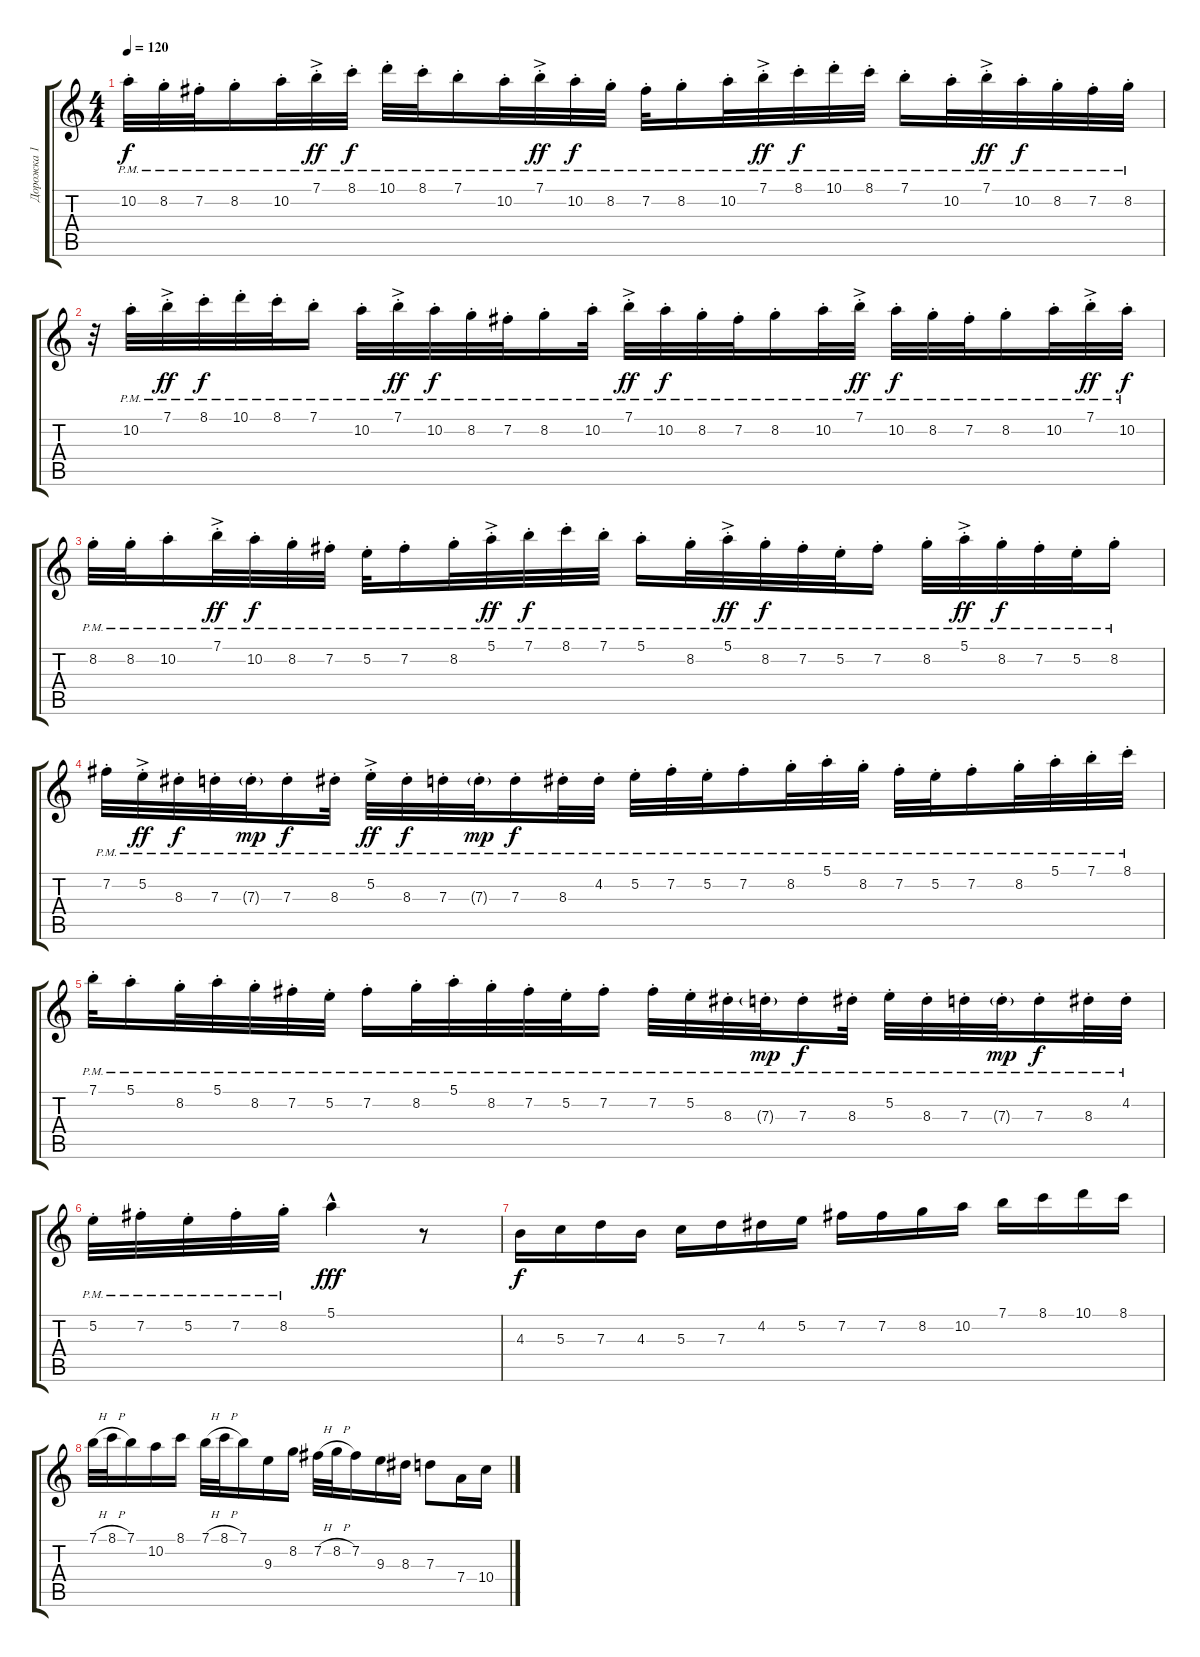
\track ("Дорожка 1" "Дорожка 1") {instrument acousticguitarsteel}
\staff {score tabs}
\tuning (E4 B3 G3 D3 A2 E2) {hide}
\ts (4 4)
\tempo 120
\clef g2
\ks c
10.2{pm st}.32{dy f} 8.2{pm st}.32 7.2{pm st}.32 8.2{pm st}.16 10.2{pm st}.32 7.1{ac pm st}.32{dy ff} 8.1{pm st}.32{dy f} 10.1{pm st}.32 8.1{pm st}.32 7.1{pm st}.16 10.2{pm st}.32 7.1{ac pm st}.32{dy ff} 10.2{pm st}.32{dy f} 8.2{pm st}.32 7.2{pm st}.32 8.2{pm st}.16 10.2{pm st}.32 7.1{ac pm st}.32{dy ff} 8.1{pm st}.32{dy f} 10.1{pm st}.32 8.1{pm st}.32 7.1{pm st}.16 10.2{pm st}.32 7.1{ac pm st}.32{dy ff} 10.2{pm st}.32{dy f} 8.2{pm st}.32 7.2{pm st}.32 8.2{pm st}.32 |
r.32 10.2{pm st}.32 7.1{ac pm st}.32{dy ff} 8.1{pm st}.32{dy f} 10.1{pm st}.32 8.1{pm st}.32 7.1{pm st}.16 10.2{pm st}.32 7.1{ac pm st}.32{dy ff} 10.2{pm st}.32{dy f} 8.2{pm st}.32 7.2{pm st}.32 8.2{pm st}.16 10.2{pm st}.32 7.1{ac pm st}.32{dy ff} 10.2{pm st}.32{dy f} 8.2{pm st}.32 7.2{pm st}.32 8.2{pm st}.16 10.2{pm st}.32 7.1{ac pm st}.32{dy ff} 10.2{pm st}.32{dy f} 8.2{pm st}.32 7.2{pm st}.32 8.2{pm st}.16 10.2{pm st}.32 7.1{ac pm st}.32{dy ff} 10.2{pm st}.32{dy f} |
8.2{pm st}.32 8.2{pm st}.32 10.2{pm st}.16 7.1{ac pm st}.32{dy ff} 10.2{pm st}.32{dy f} 8.2{pm st}.32 7.2{pm st}.32 5.2{pm st}.32 7.2{pm st}.16 8.2{pm st}.32 5.1{ac pm st}.32{dy ff} 7.1{pm st}.32{dy f} 8.1{pm st}.32 7.1{pm st}.32 5.1{pm st}.16 8.2{pm st}.32 5.1{ac pm st}.32{dy ff} 8.2{pm st}.32{dy f} 7.2{pm st}.32 5.2{pm st}.32 7.2{pm st}.16 8.2{pm st}.32 5.1{ac pm st}.32{dy ff} 8.2{pm st}.32{dy f} 7.2{pm st}.32 5.2{pm st}.32 8.2{pm st}.16 |
7.2{pm st}.32 5.2{ac pm st}.32{dy ff} 8.3{pm st}.32{dy f} 7.3{pm st}.32 7.3{g pm st}.32{dy mp} 7.3{pm st}.16{dy f} 8.3{pm st}.32 5.2{ac pm st}.32{dy ff} 8.3{pm st}.32{dy f} 7.3{pm st}.32 7.3{g pm st}.32{dy mp} 7.3{pm st}.16{dy f} 8.3{pm st}.32 4.2{pm st}.32 5.2{pm st}.32 7.2{pm st}.32 5.2{pm st}.32 7.2{pm st}.16 8.2{pm st}.32 5.1{pm st}.32 8.2{pm st}.32 7.2{pm st}.32 5.2{pm st}.32 7.2{pm st}.16 8.2{pm st}.32 5.1{pm st}.32 7.1{pm st}.32 8.1{pm st}.32 |
7.1{pm st}.32 5.1{pm st}.16 8.2{pm st}.32 5.1{pm st}.32 8.2{pm st}.32 7.2{pm st}.32 5.2{pm st}.32 7.2{pm st}.16 8.2{pm st}.32 5.1{pm st}.32 8.2{pm st}.32 7.2{pm st}.32 5.2{pm st}.32 7.2{pm st}.16 7.2{pm st}.32 5.2{pm st}.32 8.3{pm st}.32 7.3{g pm st}.32{dy mp} 7.3{pm st}.16{dy f} 8.3{pm st}.32 5.2{pm st}.32 8.3{pm st}.32 7.3{pm st}.32 7.3{g pm st}.32{dy mp} 7.3{pm st}.16{dy f} 8.3{pm st}.32 4.2{pm st}.32 |
5.2{pm st}.32 7.2{pm st}.32 5.2{pm st}.32 7.2{pm st}.32 8.2{pm st}.32 5.1{hac}.4{dy fff} r.8 |
4.3.16{dy f} 5.3.16 7.3.16 4.3.16 5.3.16 7.3.16 4.2.16 5.2.16 7.2.16 7.2.16 8.2.16 10.2.16 7.1.16 8.1.16 10.1.16 8.1.16 |
7.1{h}.32 8.1{h}.32 7.1.16 10.2.16 8.1.16 7.1{h}.32 8.1{h}.32 7.1.16 9.3.16 8.2.16 7.2{h}.32 8.2{h}.32 7.2.16 9.3.16 8.3.16 7.3.8 7.4.16 10.4.16
